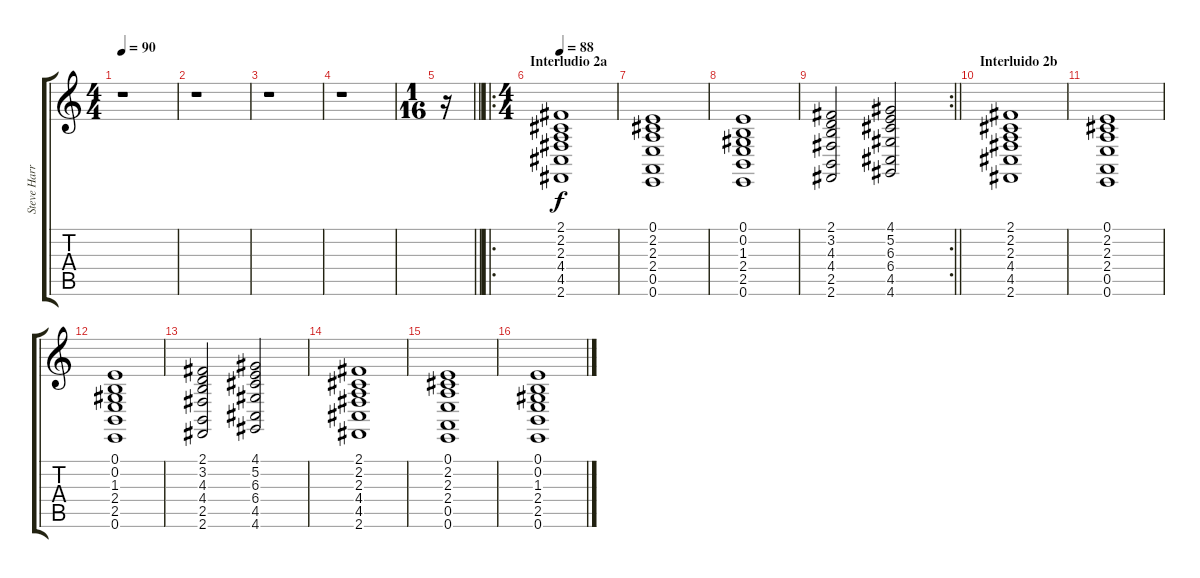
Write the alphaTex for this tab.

\track ("Steve Harris (Teclado)" "Steve Harr") {instrument stringensemble1}
\staff {score tabs}
\tuning (E4 B3 G3 D3 A2 E2) {hide}
\ts (4 4)
\tempo 90
\clef g2
\ks c
r.1{dy f} |
r.1 |
r.1 |
r.1 |
\ts (1 16)
\barLineRight lightlight
r.16 |
\ro
\ts (4 4)
\section ("" "Interludio 2a")
\tempo 88
(2.1 2.2 2.3 4.4 4.5 2.6).1 |
(0.1 2.2 2.3 2.4 0.5 0.6).1 |
(0.1 0.2 1.3 2.4 2.5 0.6).1 |
\rc 2
\barLineRight lightlight
(2.1 3.2 4.3 4.4 2.5 2.6).2 (4.1 5.2 6.3 6.4 4.5 4.6).2 |
\section ("" "Interluido 2b")
(2.1 2.2 2.3 4.4 4.5 2.6).1 |
(0.1 2.2 2.3 2.4 0.5 0.6).1 |
(0.1 0.2 1.3 2.4 2.5 0.6).1 |
(2.1 3.2 4.3 4.4 2.5 2.6).2 (4.1 5.2 6.3 6.4 4.5 4.6).2 |
(2.1 2.2 2.3 4.4 4.5 2.6).1 |
(0.1 2.2 2.3 2.4 0.5 0.6).1 |
(0.1 0.2 1.3 2.4 2.5 0.6).1
